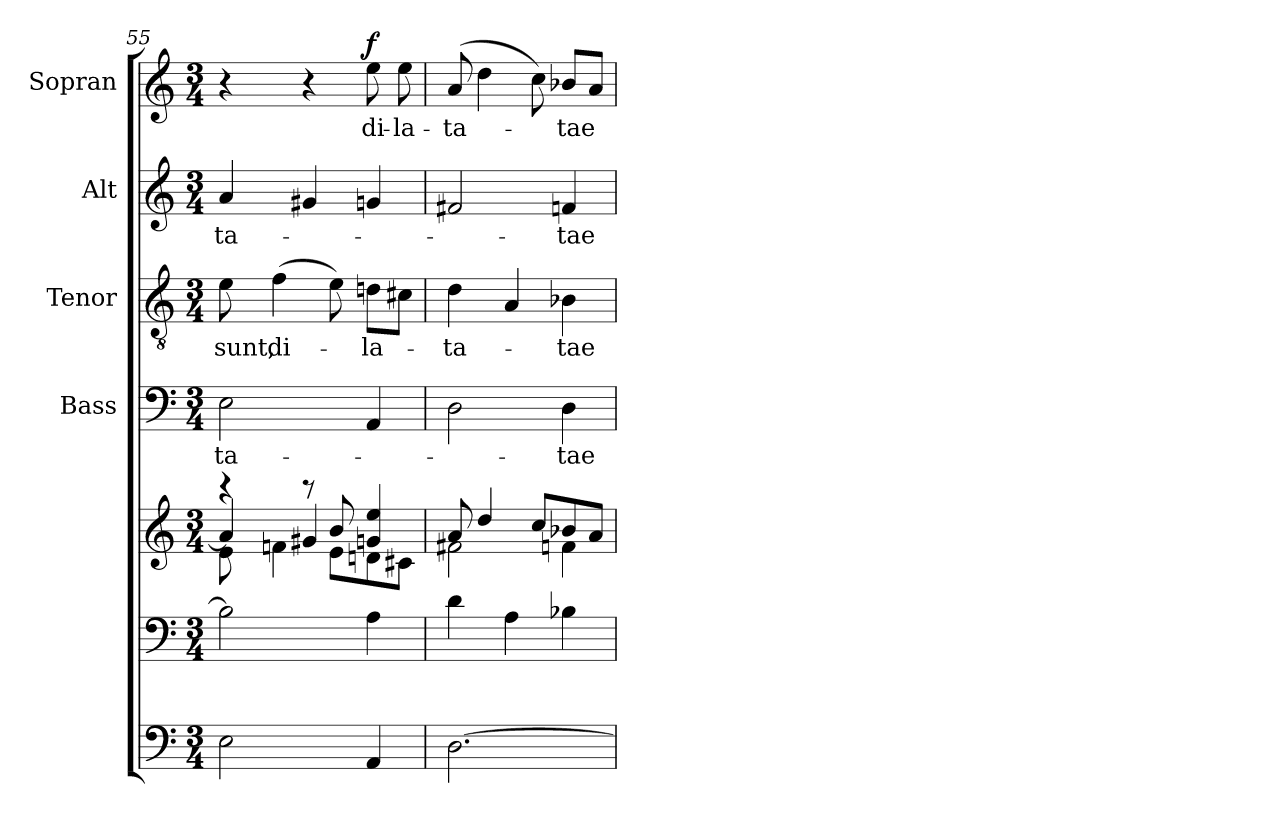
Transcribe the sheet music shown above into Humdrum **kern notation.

**kern	**kern	**kern	**kern	**text	**kern	**text	**kern	**text	**kern	**text	**dynam
*part6	*part5	*part5	*part4	*part4	*part3	*part3	*part2	*part2	*part1	*part1	*part1
*staff7	*staff6	*staff5	*staff4	*staff4	*staff3	*staff3	*staff2	*staff2	*staff1	*staff1	*staff1
*	*	*	*I"Bass	*	*I"Tenor	*	*I"Alt	*	*I"Sopran	*	*
*	*	*	*I'B.	*	*I'T.	*	*I'A.	*	*I'S.	*	*
*clefF4	*clefF4	*clefG2	*clefF4	*	*clefGv2	*	*clefG2	*	*clefG2	*	*
*k[]	*k[]	*k[]	*k[]	*	*k[]	*	*k[]	*	*k[]	*	*
*C:	*C:	*C:	*C:	*	*C:	*	*C:	*	*C:	*	*
*M3/4	*M3/4	*M3/4	*M3/4	*	*M3/4	*	*M3/4	*	*M3/4	*	*
=55	=55	=55	=55	=55	=55	=55	=55	=55	=55	=55	=55
*	*	*^	*	*	*	*	*	*	*	*	*
*	*	*	*^	*	*	*	*	*	*	*	*	*
!	!	!	!	!	!	!LO:LY:b	!	!LO:LY:b	!	!LO:LY:b	!	!	!
2E\	2B\]	4a/]	8e\	4rbb	2E\	-ta-	8e\	sunt,	4a/	-ta-	4r	.	.
!	!	!	!	!	!	!	!	!LO:LY:b	!	!	!	!	!
.	.	.	4fn\	.	.	.	(>4f\	di-	.	.	.	.	.
.	.	4g#X/	.	8rbb	.	.	.	.	4g#X/	.	4r	.	.
.	.	.	8e\L	8b/	.	.	8e\)	.	.	.	.	.	.
!	!	!	!	!	!	!	!	!LO:LY:b	!	!	!	!LO:LY:b	!LO:DY:a
4AA/	4A\	4gn/ 4ee/	8dn\	4ryy	4AA/	.	8dn\L	-la-	4gn/	.	8ee\	di-	f
!	!	!	!	!	!	!	!	!	!	!	!	!LO:LY:b	!
.	.	.	8c#X\J	.	.	.	8c#X\J	.	.	.	8ee\	-la-	.
*	*	*	*v	*v	*	*	*	*	*	*	*	*	*
!!LO:LB:g=z
=56	=56	=56	=56	=56	=56	=56	=56	=56	=56	=56	=56	=56
!	!	!	!	!	!	!	!LO:LY:b	!	!	!	!LO:LY:b	!
[2.D\	4d\	8a/	2f#X\	2D\	.	4d\	-ta-	2f#X/	.	(8a/	-ta-	.
.	.	4dd/	.	.	.	.	.	.	.	4dd\	.	.
.	4A\	.	.	.	.	4A/	.	.	.	.	.	.
.	.	8cc/L	.	.	.	.	.	.	.	8cc\)	.	.
!	!	!	!	!	!LO:LY:b	!	!LO:LY:b	!	!LO:LY:b	!	!LO:LY:b	!
.	4B-X\	8b-X/	4fn\	4D\	-tae	4B-X\	-tae	4fn/	-tae	8b-X/L	-tae	.
.	.	8a/J	.	.	.	.	.	.	.	8a/J	.	.
*	*	*v	*v	*	*	*	*	*	*	*	*	*
=	=	=	=	=	=	=	=	=	=	=	=
*-	*-	*-	*-	*-	*-	*-	*-	*-	*-	*-	*-
